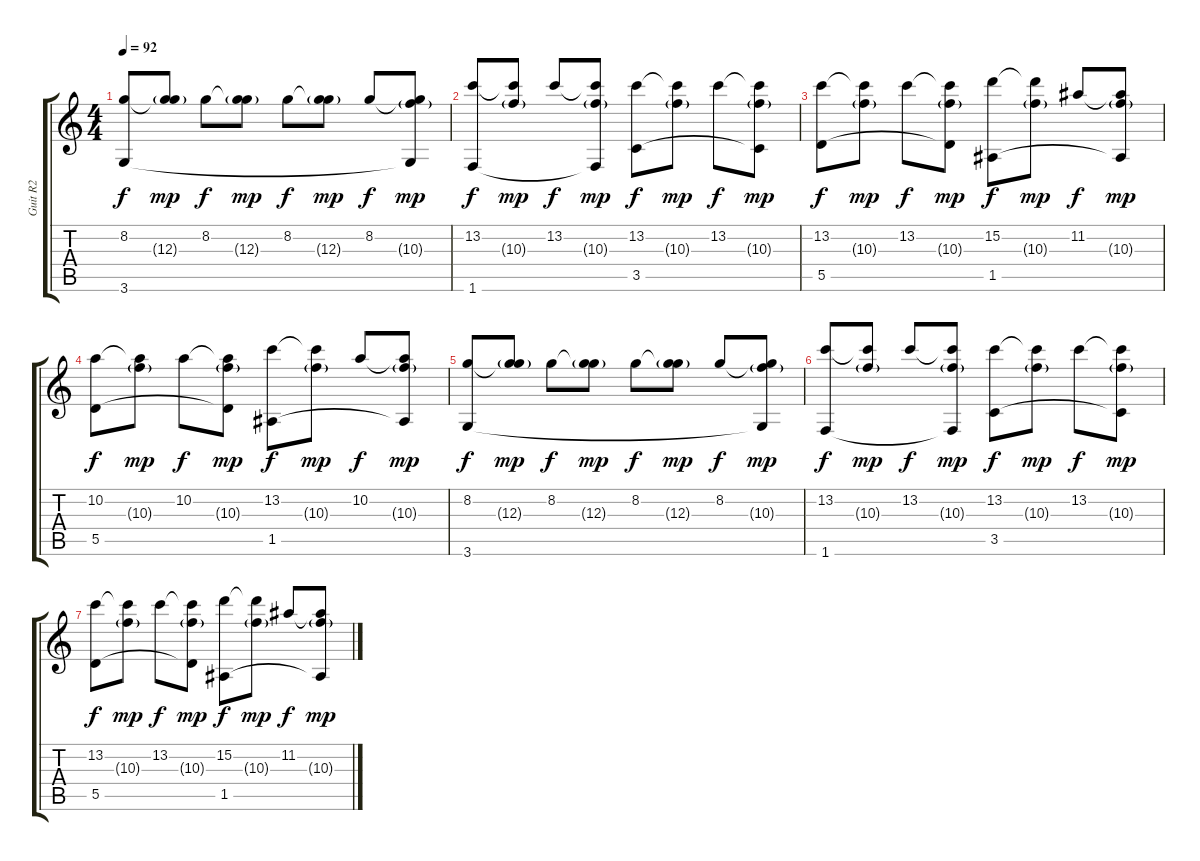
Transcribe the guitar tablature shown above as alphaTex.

\track ("Guit R2" "Guit R2") {instrument distortionguitar}
\staff {score tabs}
\tuning (E4 B3 G3 D3 A2 E2) {hide}
\ts (4 4)
\tempo 92
\clef g2
\ks c
(8.2 3.6).8{dy f} (8.2{t} 12.3{g}).8{dy mp} 8.2.8{dy f} (8.2{t} 12.3{g}).8{dy mp} 8.2.8{dy f} (8.2{t} 12.3{g}).8{dy mp} 8.2.8{dy f} (8.2{t} 10.3{g} 3.6{t}).8{dy mp} |
(13.2 1.6).8{dy f} (13.2{t} 10.3{g}).8{dy mp} 13.2.8{dy f} (13.2{t} 10.3{g} 1.6{t}).8{dy mp} (13.2 3.5).8{dy f} (13.2{t} 10.3{g}).8{dy mp} 13.2.8{dy f} (13.2{t} 10.3{g} 3.5{t}).8{dy mp} |
(13.2 5.5).8{dy f} (13.2{t} 10.3{g}).8{dy mp} 13.2.8{dy f} (13.2{t} 10.3{g} 5.5{t}).8{dy mp} (15.2 1.5).8{dy f} (15.2{t} 10.3{g}).8{dy mp} 11.2.8{dy f} (11.2{t} 10.3{g} 1.5{t}).8{dy mp} |
(10.2 5.5).8{dy f} (10.2{t} 10.3{g}).8{dy mp} 10.2.8{dy f} (10.2{t} 10.3{g} 5.5{t}).8{dy mp} (13.2 1.5).8{dy f} (13.2{t} 10.3{g}).8{dy mp} 10.2.8{dy f} (10.2{t} 10.3{g} 1.5{t}).8{dy mp} |
(8.2 3.6).8{dy f} (8.2{t} 12.3{g}).8{dy mp} 8.2.8{dy f} (8.2{t} 12.3{g}).8{dy mp} 8.2.8{dy f} (8.2{t} 12.3{g}).8{dy mp} 8.2.8{dy f} (8.2{t} 10.3{g} 3.6{t}).8{dy mp} |
(13.2 1.6).8{dy f} (13.2{t} 10.3{g}).8{dy mp} 13.2.8{dy f} (13.2{t} 10.3{g} 1.6{t}).8{dy mp} (13.2 3.5).8{dy f} (13.2{t} 10.3{g}).8{dy mp} 13.2.8{dy f} (13.2{t} 10.3{g} 3.5{t}).8{dy mp} |
(13.2 5.5).8{dy f} (13.2{t} 10.3{g}).8{dy mp} 13.2.8{dy f} (13.2{t} 10.3{g} 5.5{t}).8{dy mp} (15.2 1.5).8{dy f} (15.2{t} 10.3{g}).8{dy mp} 11.2.8{dy f} (11.2{t} 10.3{g} 1.5{t}).8{dy mp}
